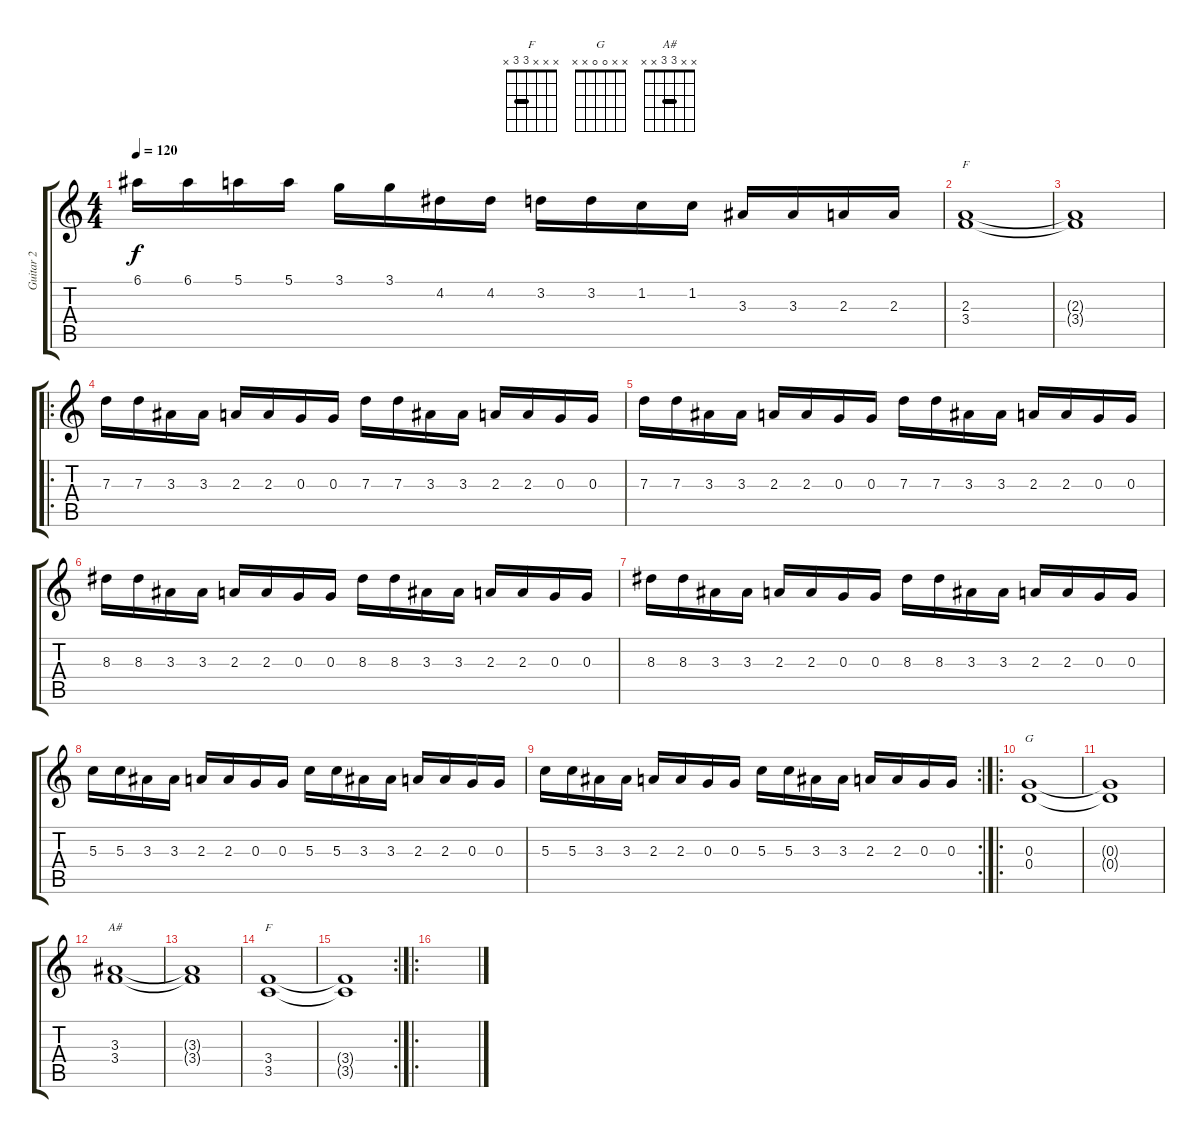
\track ("Guitar 2" "Guitar 2") {instrument distortionguitar}
\staff {score tabs}
\tuning (E4 B3 G3 D3 A2 E2) {hide}
\chord ("F" x x 2 3 x x)
\chord ("G" x x 0 0 x x)
\chord ("A#" x x 3 3 x x) {barre 3}
\chord ("F" x x x 3 3 x) {barre 3}
\ts (4 4)
\tempo 120
\clef g2
\ks c
6.1.16{dy f} 6.1.16 5.1.16 5.1.16 3.1.16 3.1.16 4.2.16 4.2.16 3.2.16 3.2.16 1.2.16 1.2.16 3.3.16 3.3.16 2.3.16 2.3.16 |
(2.3 3.4).1{ch "F"} |
(2.3{t} 3.4{t}).1 |
\ro
7.3.16 7.3.16 3.3.16 3.3.16 2.3.16 2.3.16 0.3.16 0.3.16 7.3.16 7.3.16 3.3.16 3.3.16 2.3.16 2.3.16 0.3.16 0.3.16 |
7.3.16 7.3.16 3.3.16 3.3.16 2.3.16 2.3.16 0.3.16 0.3.16 7.3.16 7.3.16 3.3.16 3.3.16 2.3.16 2.3.16 0.3.16 0.3.16 |
8.3.16 8.3.16 3.3.16 3.3.16 2.3.16 2.3.16 0.3.16 0.3.16 8.3.16 8.3.16 3.3.16 3.3.16 2.3.16 2.3.16 0.3.16 0.3.16 |
8.3.16 8.3.16 3.3.16 3.3.16 2.3.16 2.3.16 0.3.16 0.3.16 8.3.16 8.3.16 3.3.16 3.3.16 2.3.16 2.3.16 0.3.16 0.3.16 |
5.3.16 5.3.16 3.3.16 3.3.16 2.3.16 2.3.16 0.3.16 0.3.16 5.3.16 5.3.16 3.3.16 3.3.16 2.3.16 2.3.16 0.3.16 0.3.16 |
\rc 2
5.3.16 5.3.16 3.3.16 3.3.16 2.3.16 2.3.16 0.3.16 0.3.16 5.3.16 5.3.16 3.3.16 3.3.16 2.3.16 2.3.16 0.3.16 0.3.16 |
\ro
(0.3 0.4).1{ch "G"} |
(0.3{t} 0.4{t}).1 |
(3.3 3.4).1{ch "A#"} |
(3.3{t} 3.4{t}).1 |
(3.4 3.5).1{ch "F"} |
\rc 2
(3.4{t} 3.5{t}).1 |
\ro
